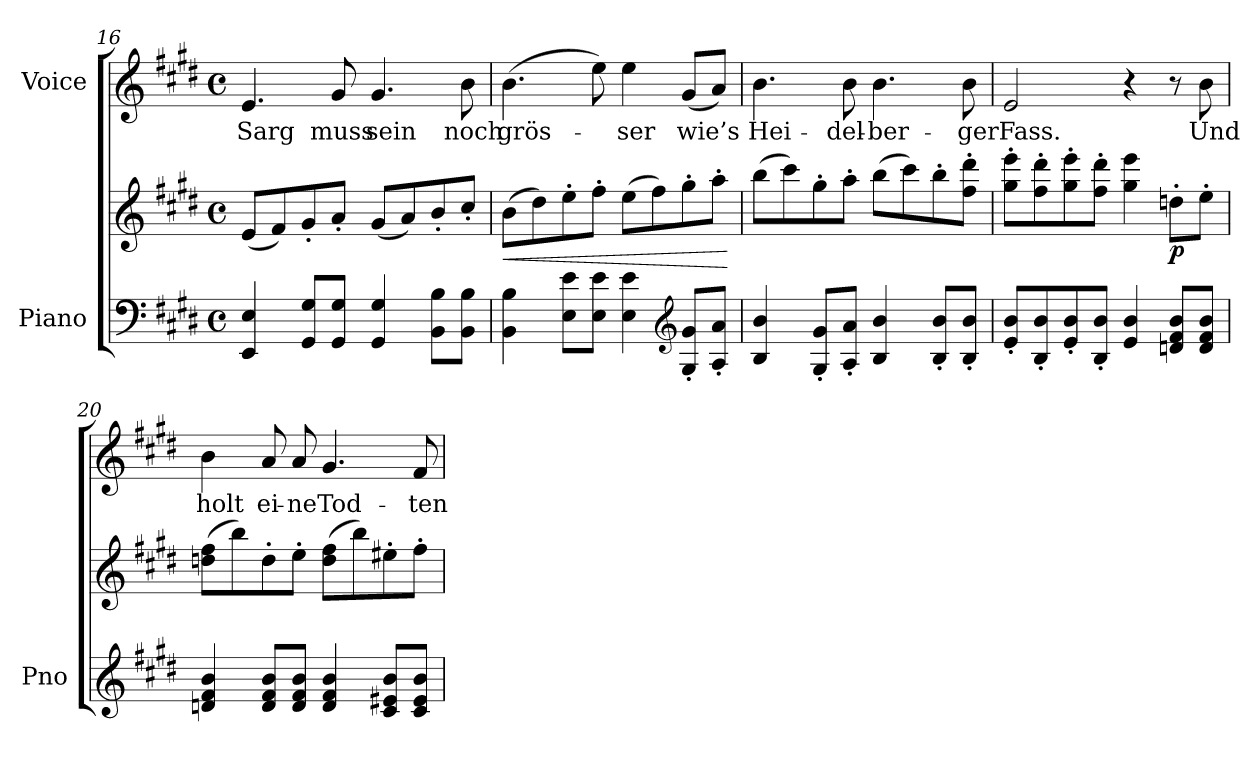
**kern	**kern	**dynam	**kern	**text
*part2	*part2	*part2	*part1	*part1
*staff3	*staff2	*staff2/3	*staff1	*staff1
*I"Piano	*	*	*I"Voice	*
*I'Pno	*	*	*	*
*clefF4	*clefG2	*	*clefG2	*
*k[f#c#g#d#]	*k[f#c#g#d#]	*	*k[f#c#g#d#]	*
*M4/4	*M4/4	*	*M4/4	*
*met(c)	*met(c)	*	*met(c)	*
=16	=16	=16	=16	=16
4EE/ 4E/	(8e/L	.	4.e/	Sarg
.	8f#/)	.	.	.
8GG#/ 8G#/L	8g#'/	.	.	.
8GG#/ 8G#/J	8a'/J	.	8g#/	muss
4GG#/ 4G#/	(8g#/L	.	4.g#/	sein
.	8a/)	.	.	.
8BB\ 8B\L	8b'/	.	.	.
8BB\ 8B\J	8cc#'/J	.	8b\	noch
=17	=17	=17	=17	=17
!	!	!LO:HP:b	!	!
4BB\ 4B\	(8b\L	<	(4.b\	grös-
.	8dd#\)	.	.	.
8E\ 8e\L	8ee'\	.	.	.
8E\ 8e\J	8ff#'\J	.	8ee\)	.
4E\ 4e\	(8ee\L	.	4ee\	-ser
.	8ff#\)	.	.	.
*clefG2	*	*	*	*
8G#/' 8g#/'L	8gg#'\	.	(8g#/L	wie’s
8A/' 8a/'J	8aa'\J	.	8a/J)	.
.	.	[	.	.
=18	=18	=18	=18	=18
4B/ 4b/	(8bb\L	.	4.b\	Hei-
.	8ccc#\)	.	.	.
8G#/' 8g#/'L	8gg#'\	.	.	.
8A/' 8a/'J	8aa'\J	.	8b\	-del-
4B/ 4b/	(8bb\L	.	4.b\	-ber-
.	8ccc#\)	.	.	.
8B/' 8b/'L	8bb'\	.	.	.
8B/' 8b/'J	8ff#\' 8ddd#\'J	.	8b\	-ger
=19	=19	=19	=19	=19
8e/' 8b/'L	8gg#\' 8eee\'L	.	2e/	Fass.
8B/' 8b/'	8ff#\' 8ddd#\'	.	.	.
8e/' 8b/'	8gg#\' 8eee\'	.	.	.
8B/' 8b/'J	8ff#\' 8ddd#\'J	.	.	.
4e/ 4b/	4gg#\ 4eee\	.	4r	.
!	!	!LO:DY:b	!	!
8dn/ 8f#/ 8b/L	8ddn'\L	p	8r	.
8d/ 8f#/ 8b/J	8ee'\J	.	8b\	Und
=20	=20	=20	=20	=20
4dn/ 4f#/ 4b/	(8ddn\ 8ff#\L	.	4b\	holt
.	8bb\)	.	.	.
8d/ 8f#/ 8b/L	8dd'\	.	8a/	ei-
8d/ 8f#/ 8b/J	8ee'\J	.	8a/	-ne
4d/ 4f#/ 4b/	(8dd\ 8ff#\L	.	4.g#/	Tod-
.	8bb\)	.	.	.
8c#/ 8e#X/ 8b/L	8ee#X'\	.	.	.
8c#/ 8e#/ 8b/J	8ff#'\J	.	8f#/	-ten-
=	=	=	=	=
*-	*-	*-	*-	*-
